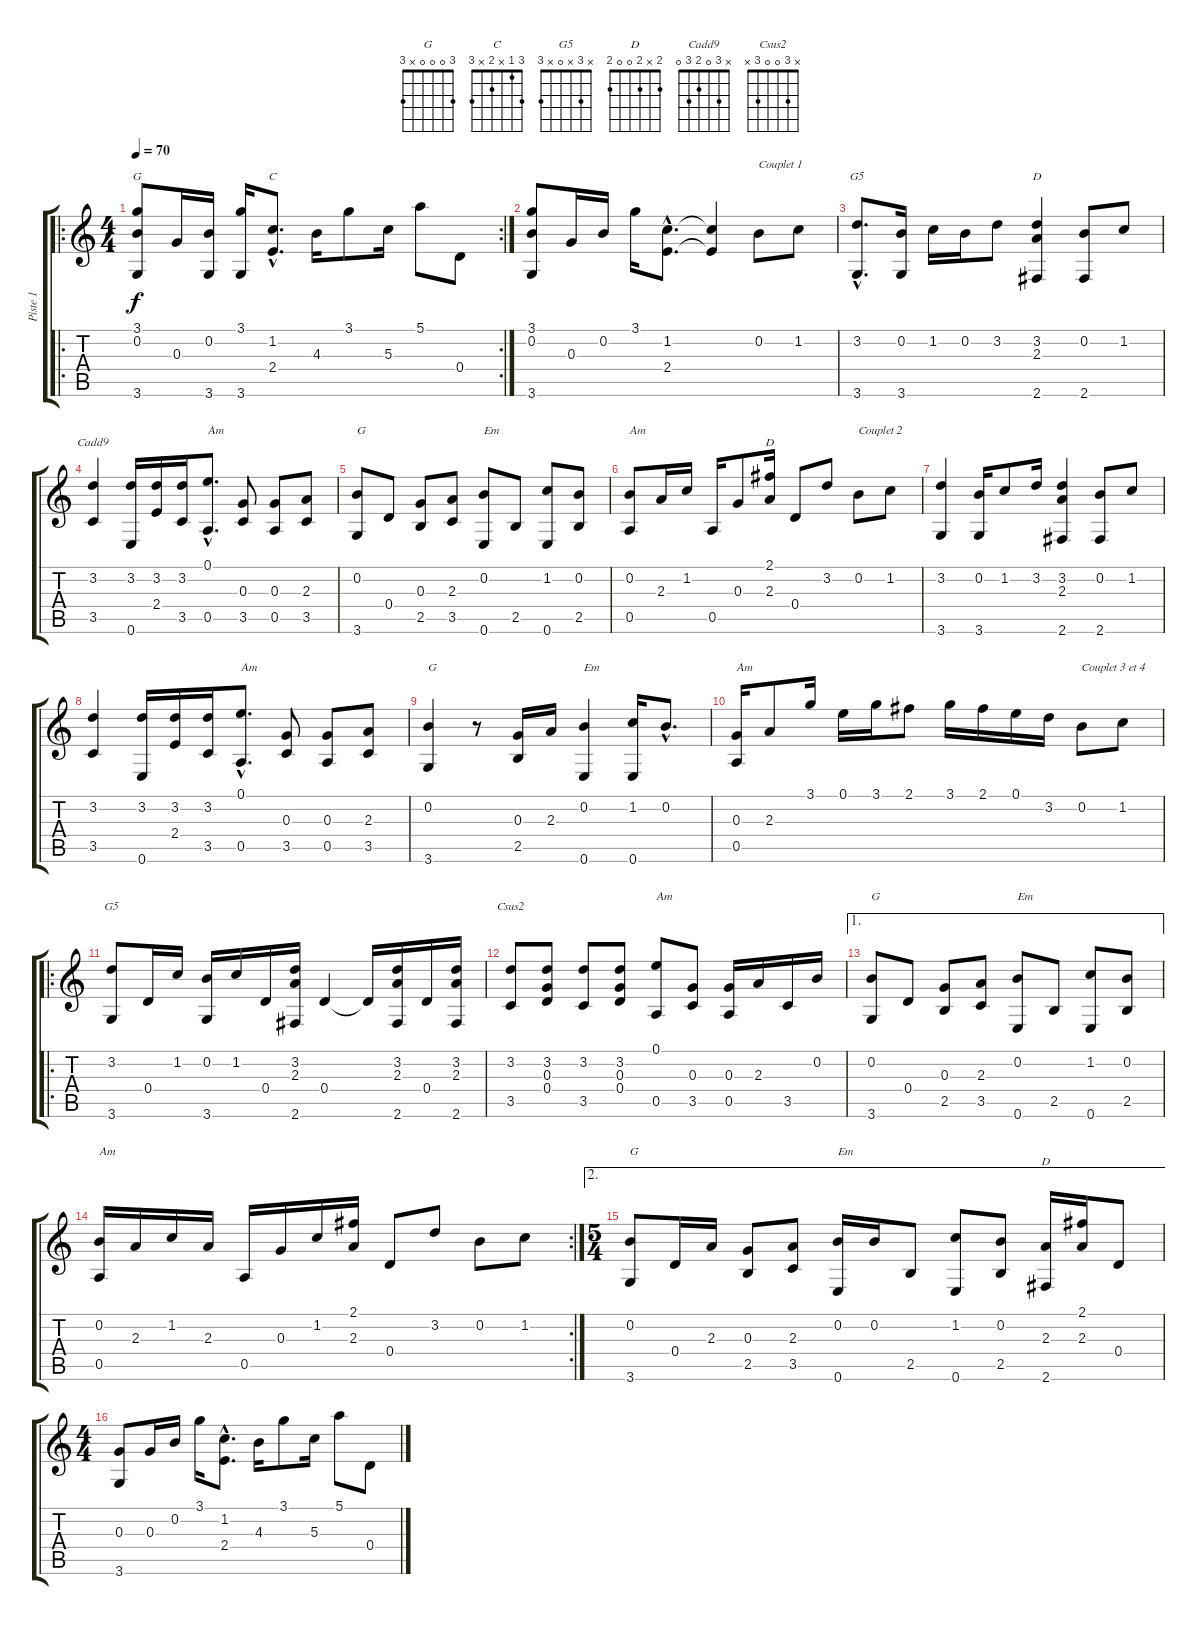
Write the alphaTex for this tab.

\track ("Piste 1" "Piste 1") {instrument acousticguitarsteel}
\staff {score tabs}
\tuning (E4 B3 G3 D3 A2 E2) {hide}
\chord ("G" 3 0 0 0 x 3)
\chord ("C" 3 1 x 2 x 3)
\chord ("G5" x 3 x x x 3)
\chord ("D" x 3 2 x x 2)
\chord ("Cadd9" x 3 0 2 3 0)
\chord ("D" 2 3 2 0 x x)
\chord ("G5" x 3 x 0 x 3)
\chord ("Csus2" x 3 0 0 3 x)
\chord ("D" 2 x 2 0 0 2)
\ro
\rc 2
\ts (4 4)
\tempo 70
\clef g2
\ks c
(3.1 0.2 3.6).8{ch "G" dy f instrument acousticguitarsteel} 0.3.16 (0.2 3.6).16 (3.1 3.6).16 (1.2{hac} 2.4{hac}).8{d ch "C"} 4.3.16 3.1.8 5.3.16 5.1.8 0.4.8 |
(3.1 0.2 3.6).8 0.3.16 0.2.16 3.1.16 (1.2{hac} 2.4{hac}).8{d} (1.2{t} 2.4{t}).4 0.2.8{txt "Couplet 1"} 1.2.8 |
(3.2{hac} 3.6).8{d ch "G5"} (0.2 3.6).16 1.2.16 0.2.16 3.2.8 (3.2 2.3 2.6).4{ch "D"} (0.2 2.6).8 1.2.8 |
(3.2 3.5).4{ch "Cadd9"} (3.2 0.6).16 (3.2 2.4).16 (3.2 3.5).16 (0.1{hac} 0.5{hac}).8{d txt "Am"} (0.3 3.5).8 (0.3 0.5).8 (2.3 3.5).8 |
(0.2 3.6).8{txt "G"} 0.4.8 (0.3 2.5).8 (2.3 3.5).8 (0.2 0.6).8{txt "Em"} 2.5.8 (1.2 0.6).8 (0.2 2.5).8 |
(0.2 0.5).8{txt "Am"} 2.3.16 1.2.16 0.5.16 0.3.8 (2.1 2.3).16{ch "D"} 0.4.8 3.2.8 0.2.8{txt "Couplet 2"} 1.2.8 |
(3.2 3.6).4 (0.2 3.6).16 1.2.8 3.2.16 (3.2 2.3 2.6).4 (0.2 2.6).8 1.2.8 |
(3.2 3.5).4 (3.2 0.6).16 (3.2 2.4).16 (3.2 3.5).16 (0.1{hac} 0.5{hac}).8{d txt "Am"} (0.3 3.5).8 (0.3 0.5).8 (2.3 3.5).8 |
(0.2 3.6).4{txt "G"} r.8 (0.3 2.5).16 2.3.16 (0.2 0.6).4{txt "Em"} (1.2 0.6).16 0.2{hac}.8{d} |
(0.3 0.5).16{txt "Am"} 2.3.8 3.1.16 0.1.16 3.1.16 2.1.8 3.1.16 2.1.16 0.1.16 3.2.16 0.2.8{txt "Couplet 3 et 4"} 1.2.8 |
\ro
(3.2 3.6).8{ch "G5"} 0.4.16 1.2.16 (0.2 3.6).16 1.2.16 0.4.16 (3.2 2.3 2.6).16 0.4.4 0.4{t}.16 (3.2 2.3 2.6).16 0.4.16 (3.2 2.3 2.6).16 |
(3.2 3.5).8{ch "Csus2"} (3.2 0.3 0.4).8 (3.2 3.5).8 (3.2 0.3 0.4).8 (0.1 0.5).8{txt "Am"} (0.3 3.5).8 (0.3 0.5).16 2.3.16 3.5.16 0.2.16 |
\ae 1
(0.2 3.6).8{txt "G"} 0.4.8 (0.3 2.5).8 (2.3 3.5).8 (0.2 0.6).8{txt "Em"} 2.5.8 (1.2 0.6).8 (0.2 2.5).8 |
\rc 2
(0.2 0.5).16{txt "Am"} 2.3.16 1.2.16 2.3.16 0.5.16 0.3.16 1.2.16 (2.1 2.3).16 0.4.8 3.2.8 0.2.8 1.2.8 |
\ae 2
\ts (5 4)
(0.2 3.6).8{txt "G"} 0.4.16 2.3.16 (0.3 2.5).8 (2.3 3.5).8 (0.2 0.6).16{txt "Em"} 0.2.16 2.5.8 (1.2 0.6).8 (0.2 2.5).8 (2.3 2.6).16{ch "D"} (2.1 2.3).16 0.4.8 |
\ts (4 4)
(0.3 3.6).8 0.3.16 0.2.16 3.1.16 (1.2{hac} 2.4{hac}).8{d} 4.3.16 3.1.8 5.3.16 5.1.8 0.4.8
